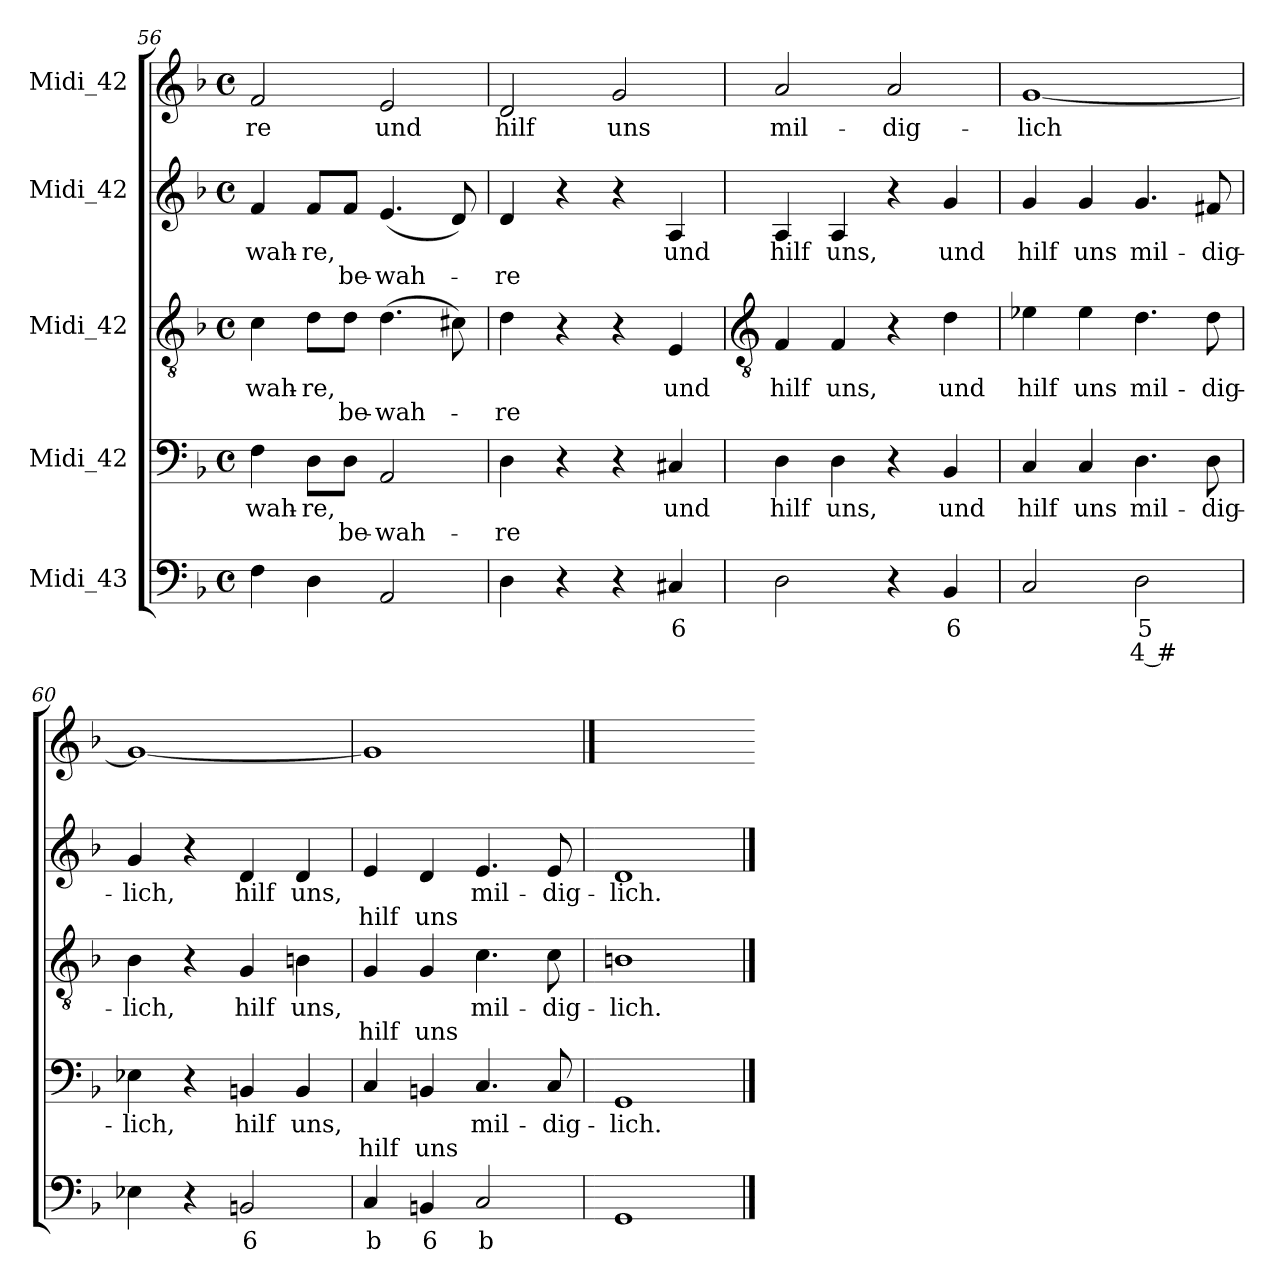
**kern	**text	**text	**kern	**text	**text	**kern	**text	**text	**kern	**text	**text	**kern	**text
*part5	*part5	*part5	*part4	*part4	*part4	*part3	*part3	*part3	*part2	*part2	*part2	*part1	*part1
*staff5	*staff5	*staff5	*staff4	*staff4	*staff4	*staff3	*staff3	*staff3	*staff2	*staff2	*staff2	*staff1	*staff1
*I"Midi_43	*	*	*I"Midi_42	*	*	*I"Midi_42	*	*	*I"Midi_42	*	*	*I"Midi_42	*
*clefF4	*	*	*clefF4	*	*	*clefGv2	*	*	*clefG2	*	*	*clefG2	*
*k[b-]	*	*	*k[b-]	*	*	*k[b-]	*	*	*k[b-]	*	*	*k[b-]	*
*F:	*	*	*F:	*	*	*F:	*	*	*F:	*	*	*F:	*
*M4/4	*	*	*M4/4	*	*	*M4/4	*	*	*M4/4	*	*	*M4/4	*
*met(c)	*	*	*met(c)	*	*	*met(c)	*	*	*met(c)	*	*	*met(c)	*
=56	=56	=56	=56	=56	=56	=56	=56	=56	=56	=56	=56	=56	=56
!	!	!	!	!LO:LY:b	!	!	!LO:LY:b	!	!	!LO:LY:b	!	!	!LO:LY:b
4F	.	.	4F	-wah-	.	4c	-wah-	.	4f	-wah-	.	2f	-re
!	!	!	!	!LO:LY:b	!	!	!LO:LY:b	!	!	!LO:LY:b	!	!	!
4D	.	.	8DL	-re,	.	8dL	-re,	.	8fL	-re,	.	.	.
!	!	!	!	!	!LO:LY:b	!	!	!LO:LY:b	!	!	!LO:LY:b	!	!
.	.	.	8DJ	.	be-	8dJ	.	be-	8fJ	.	be-	.	.
!	!	!	!	!	!LO:LY:b	!	!	!LO:LY:b	!	!	!LO:LY:b	!	!LO:LY:b
2AA	.	.	2AA	.	-wah-	(>4.d	.	-wah-	(<4.e	.	-wah-	2e	und
.	.	.	.	.	.	8c#X)	.	.	8d)	.	.	.	.
!!LO:LB:g=z
=57	=57	=57	=57	=57	=57	=57	=57	=57	=57	=57	=57	=57	=57
!	!	!	!	!	!LO:LY:b	!	!	!LO:LY:b	!	!	!LO:LY:b	!	!LO:LY:b
4D	.	.	4D	.	-re	4d	.	-re	4d	.	-re	2d	hilf
4r	.	.	4r	.	.	4r	.	.	4r	.	.	.	.
!	!	!	!	!	!	!	!	!	!	!	!	!	!LO:LY:b
4r	.	.	4r	.	.	4r	.	.	4r	.	.	2g	uns
!	!LO:LY:b	!	!	!LO:LY:b	!	!	!LO:LY:b	!	!	!LO:LY:b	!	!	!
4C#X	6	.	4C#X	und	.	4E	und	.	4A	und	.	.	.
!!LO:LB:g=z
=58	=58	=58	=58	=58	=58	=58	=58	=58	=58	=58	=58	=58	=58
*	*	*	*	*	*	*clefGv2	*	*	*	*	*	*	*
!	!	!	!	!LO:LY:b	!	!	!LO:LY:b	!	!	!LO:LY:b	!	!	!LO:LY:b
2D	.	.	4D	hilf	.	4F	hilf	.	4A	hilf	.	2a	mil-
!	!	!	!	!LO:LY:b	!	!	!LO:LY:b	!	!	!LO:LY:b	!	!	!
.	.	.	4D	uns,	.	4F	uns,	.	4A	uns,	.	.	.
!	!	!	!	!	!	!	!	!	!	!	!	!	!LO:LY:b
4r	.	.	4r	.	.	4r	.	.	4r	.	.	2a	-dig-
!	!LO:LY:b	!	!	!LO:LY:b	!	!	!LO:LY:b	!	!	!LO:LY:b	!	!	!
4BB-	6	.	4BB-	und	.	4d	und	.	4g	und	.	.	.
=59	=59	=59	=59	=59	=59	=59	=59	=59	=59	=59	=59	=59	=59
!	!	!	!	!LO:LY:b	!	!	!LO:LY:b	!	!	!LO:LY:b	!	!	!LO:LY:b
2C	.	.	4C	hilf	.	4e-X	hilf	.	4g	hilf	.	[1g	-lich
!	!	!	!	!LO:LY:b	!	!	!LO:LY:b	!	!	!LO:LY:b	!	!	!
.	.	.	4C	uns	.	4e-	uns	.	4g	uns	.	.	.
!	!LO:LY:b	!LO:LY:b	!	!LO:LY:b	!	!	!LO:LY:b	!	!	!LO:LY:b	!	!	!
2D	5	4 #	4.D	mil-	.	4.d	mil-	.	4.g	mil-	.	.	.
!	!	!	!	!LO:LY:b	!	!	!LO:LY:b	!	!	!LO:LY:b	!	!	!
.	.	.	8D	-dig-	.	8d	-dig-	.	8f#X	-dig-	.	.	.
=60	=60	=60	=60	=60	=60	=60	=60	=60	=60	=60	=60	=60	=60
!	!	!	!	!LO:LY:b	!	!	!LO:LY:b	!	!	!LO:LY:b	!	!	!
4E-X	.	.	4E-X	-lich,	.	4B-	-lich,	.	4g	-lich,	.	1g_	.
4r	.	.	4r	.	.	4r	.	.	4r	.	.	.	.
!	!LO:LY:b	!	!	!LO:LY:b	!	!	!LO:LY:b	!	!	!LO:LY:b	!	!	!
2BBn	6	.	4BBn	hilf	.	4G	hilf	.	4d	hilf	.	.	.
!	!	!	!	!LO:LY:b	!	!	!LO:LY:b	!	!	!LO:LY:b	!	!	!
.	.	.	4BB	uns,	.	4Bn	uns,	.	4d	uns,	.	.	.
=61	=61	=61	=61	=61	=61	=61	=61	=61	=61	=61	=61	=61	=61
!	!LO:LY:b	!	!	!	!LO:LY:b	!	!	!LO:LY:b	!	!	!LO:LY:b	!	!
4C	b	.	4C	.	hilf	4G	.	hilf	4e	.	hilf	1g]	.
!	!LO:LY:b	!	!	!	!LO:LY:b	!	!	!LO:LY:b	!	!	!LO:LY:b	!	!
4BBn	6	.	4BBn	.	uns	4G	.	uns	4d	.	uns	.	.
!	!LO:LY:b	!	!	!LO:LY:b	!	!	!LO:LY:b	!	!	!LO:LY:b	!	!	!
2C	b	.	4.C	mil-	.	4.c	mil-	.	4.e	mil-	.	.	.
!	!	!	!	!LO:LY:b	!	!	!LO:LY:b	!	!	!LO:LY:b	!	!	!
.	.	.	8C	-dig-	.	8c	-dig-	.	8e	-dig-	.	.	.
=	==	==	=	==	==	=	==	==	=	==	==	==	==
!	!	!	!	!LO:LY:b	!	!	!LO:LY:b	!	!	!LO:LY:b	!	!	!
1GG	.	.	1GG	-lich.	.	1Bn	-lich.	.	1d	-lich.	.	1ryy	.
==	=	=	==	=	=	==	=	=	==	=	=	=	=
*-	*-	*-	*-	*-	*-	*-	*-	*-	*-	*-	*-	*-	*-
